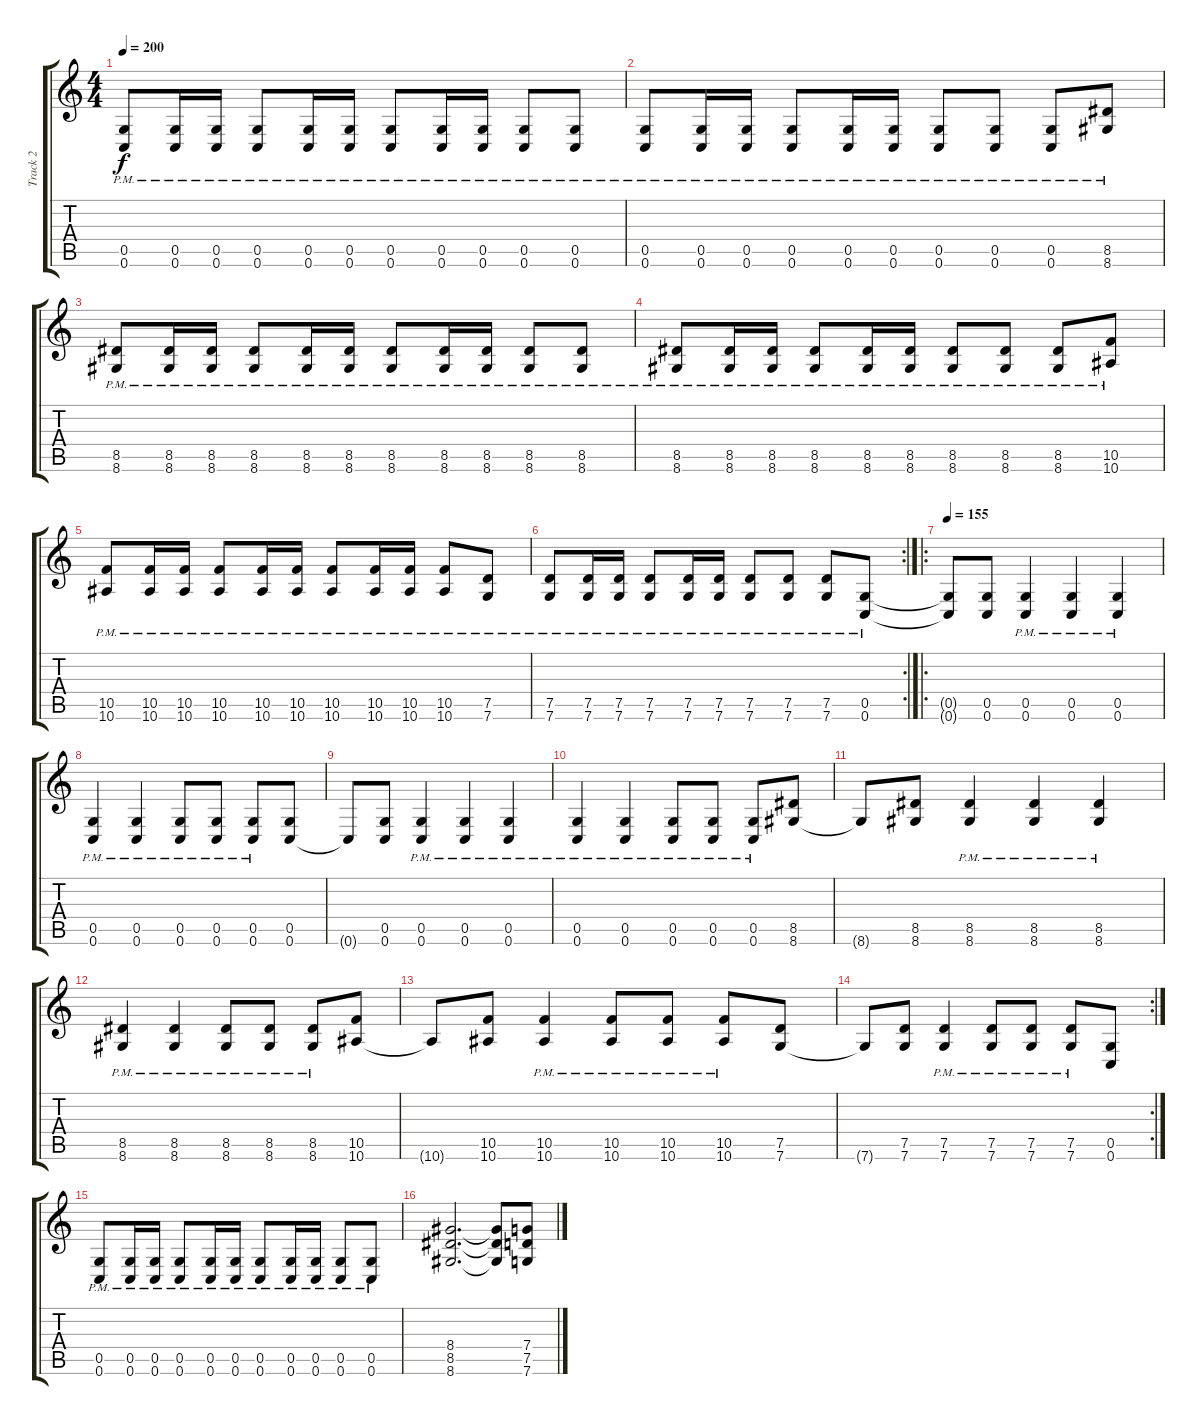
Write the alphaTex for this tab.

\track ("Track 2" "Track 2") {instrument distortionguitar}
\staff {score tabs}
\tuning (D4 A3 F3 C3 G2 C2) {hide}
\ts (4 4)
\tempo 200
\clef g2
\ks c
(0.5{pm} 0.6{pm}).8{dy f} (0.5{pm} 0.6{pm}).16 (0.5{pm} 0.6{pm}).16 (0.5{pm} 0.6{pm}).8 (0.5{pm} 0.6{pm}).16 (0.5{pm} 0.6{pm}).16 (0.5{pm} 0.6{pm}).8 (0.5{pm} 0.6{pm}).16 (0.5{pm} 0.6{pm}).16 (0.5{pm} 0.6{pm}).8 (0.5{pm} 0.6{pm}).8 |
(0.5{pm} 0.6{pm}).8 (0.5{pm} 0.6{pm}).16 (0.5{pm} 0.6{pm}).16 (0.5{pm} 0.6{pm}).8 (0.5{pm} 0.6{pm}).16 (0.5{pm} 0.6{pm}).16 (0.5{pm} 0.6{pm}).8 (0.5{pm} 0.6{pm}).8 (0.5{pm} 0.6{pm}).8 (8.5{pm} 8.6{pm}).8 |
(8.5{pm} 8.6{pm}).8 (8.5{pm} 8.6{pm}).16 (8.5{pm} 8.6{pm}).16 (8.5{pm} 8.6{pm}).8 (8.5{pm} 8.6{pm}).16 (8.5{pm} 8.6{pm}).16 (8.5{pm} 8.6{pm}).8 (8.5{pm} 8.6{pm}).16 (8.5{pm} 8.6{pm}).16 (8.5{pm} 8.6{pm}).8 (8.5{pm} 8.6{pm}).8 |
(8.5{pm} 8.6{pm}).8 (8.5{pm} 8.6{pm}).16 (8.5{pm} 8.6{pm}).16 (8.5{pm} 8.6{pm}).8 (8.5{pm} 8.6{pm}).16 (8.5{pm} 8.6{pm}).16 (8.5{pm} 8.6{pm}).8 (8.5{pm} 8.6{pm}).8 (8.5{pm} 8.6{pm}).8 (10.5{pm} 10.6{pm}).8 |
(10.5{pm} 10.6{pm}).8 (10.5{pm} 10.6{pm}).16 (10.5{pm} 10.6{pm}).16 (10.5{pm} 10.6{pm}).8 (10.5{pm} 10.6{pm}).16 (10.5{pm} 10.6{pm}).16 (10.5{pm} 10.6{pm}).8 (10.5{pm} 10.6{pm}).16 (10.5{pm} 10.6{pm}).16 (10.5{pm} 10.6{pm}).8 (7.5{pm} 7.6{pm}).8 |
\rc 2
(7.5{pm} 7.6{pm}).8 (7.5{pm} 7.6{pm}).16 (7.5{pm} 7.6{pm}).16 (7.5{pm} 7.6{pm}).8 (7.5{pm} 7.6{pm}).16 (7.5{pm} 7.6{pm}).16 (7.5{pm} 7.6{pm}).8 (7.5{pm} 7.6{pm}).8 (7.5{pm} 7.6{pm}).8 (0.5{pm} 0.6{pm}).8 |
\ro
\tempo 155
(0.5{t} 0.6{t}).8 (0.5 0.6).8 (0.5{pm} 0.6{pm}).4 (0.5{pm} 0.6{pm}).4 (0.5{pm} 0.6{pm}).4 |
(0.5{pm} 0.6{pm}).4 (0.5{pm} 0.6{pm}).4 (0.5{pm} 0.6{pm}).8 (0.5{pm} 0.6{pm}).8 (0.5{pm} 0.6{pm}).8 (0.5 0.6).8 |
0.6{t}.8 (0.5 0.6).8 (0.5{pm} 0.6{pm}).4 (0.5{pm} 0.6{pm}).4 (0.5{pm} 0.6{pm}).4 |
(0.5{pm} 0.6{pm}).4 (0.5{pm} 0.6{pm}).4 (0.5{pm} 0.6{pm}).8 (0.5{pm} 0.6{pm}).8 (0.5{pm} 0.6{pm}).8 (8.5 8.6).8 |
8.6{t}.8 (8.5 8.6).8 (8.5{pm} 8.6{pm}).4 (8.5{pm} 8.6{pm}).4 (8.5{pm} 8.6{pm}).4 |
(8.5{pm} 8.6{pm}).4 (8.5{pm} 8.6{pm}).4 (8.5{pm} 8.6{pm}).8 (8.5{pm} 8.6{pm}).8 (8.5{pm} 8.6{pm}).8 (10.5 10.6).8 |
10.6{t}.8 (10.5 10.6).8 (10.5{pm} 10.6{pm}).4 (10.5{pm} 10.6{pm}).8 (10.5{pm} 10.6{pm}).8 (10.5{pm} 10.6{pm}).8 (7.5 7.6).8 |
\rc 2
7.6{t}.8 (7.5 7.6).8 (7.5{pm} 7.6{pm}).4 (7.5{pm} 7.6{pm}).8 (7.5{pm} 7.6{pm}).8 (7.5{pm} 7.6{pm}).8 (0.5 0.6).8 |
(0.5{pm} 0.6{pm}).8 (0.5{pm} 0.6{pm}).16 (0.5{pm} 0.6{pm}).16 (0.5{pm} 0.6{pm}).8 (0.5{pm} 0.6{pm}).16 (0.5{pm} 0.6{pm}).16 (0.5{pm} 0.6{pm}).8 (0.5{pm} 0.6{pm}).16 (0.5{pm} 0.6{pm}).16 (0.5{pm} 0.6{pm}).8 (0.5{pm} 0.6{pm}).8 |
(8.4 8.5 8.6).2{d} (8.4{t} 8.5{t} 8.6{t}).8 (7.4 7.5 7.6).8
